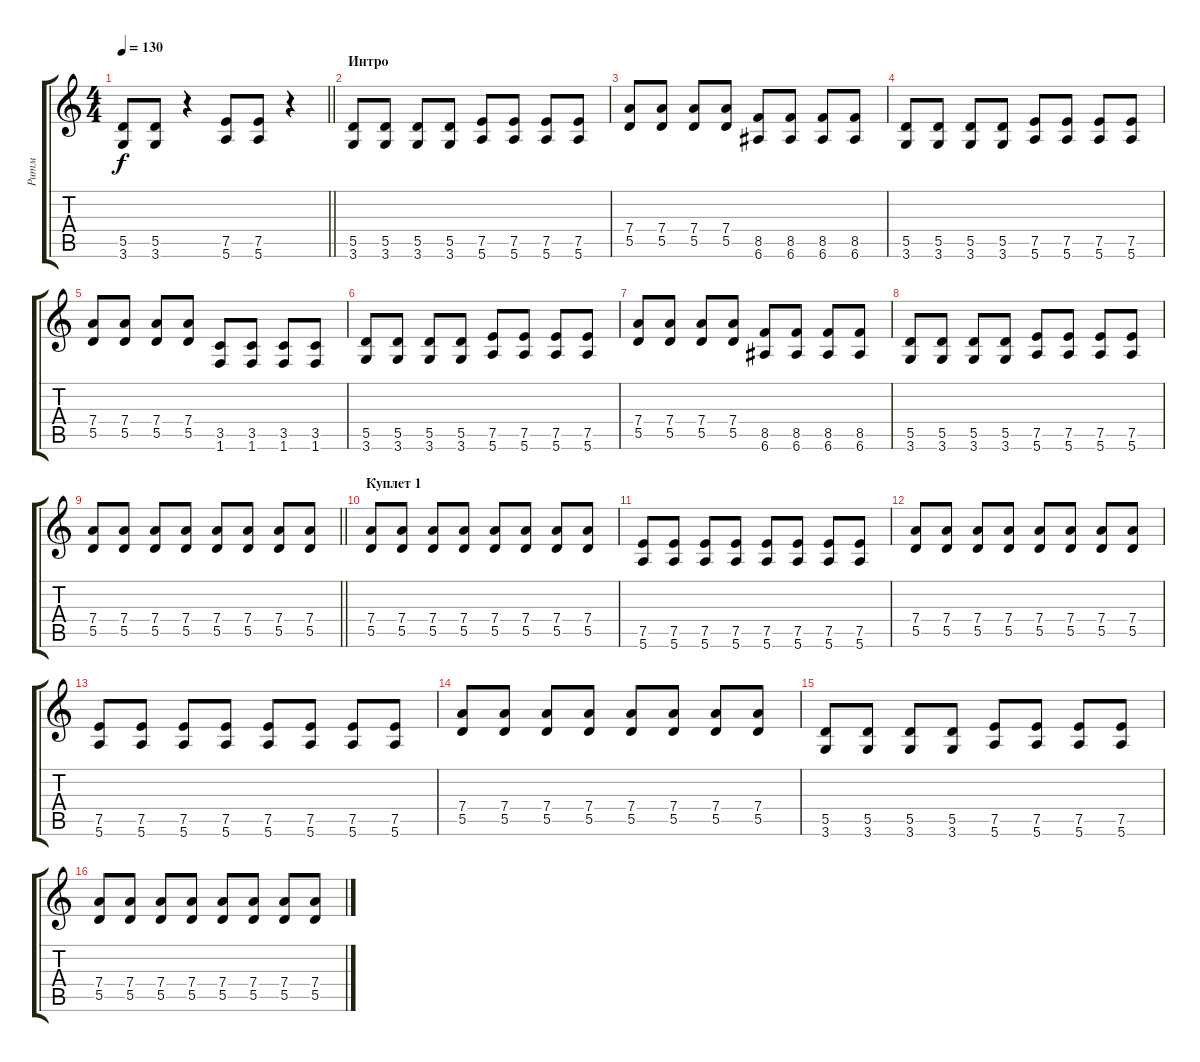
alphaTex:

\track ("Ритм" "Ритм") {instrument distortionguitar}
\staff {score tabs}
\tuning (E4 B3 G3 D3 A2 E2) {hide}
\ts (4 4)
\tempo 130
\clef g2
\barLineRight lightlight
\ks c
(5.5 3.6).8{dy f} (5.5 3.6).8 r.4 (7.5 5.6).8 (7.5 5.6).8 r.4 |
\section ("" "Интро")
(5.5 3.6).8 (5.5 3.6).8 (5.5 3.6).8 (5.5 3.6).8 (7.5 5.6).8 (7.5 5.6).8 (7.5 5.6).8 (7.5 5.6).8 |
(7.4 5.5).8 (7.4 5.5).8 (7.4 5.5).8 (7.4 5.5).8 (8.5 6.6).8 (8.5 6.6).8 (8.5 6.6).8 (8.5 6.6).8 |
(5.5 3.6).8 (5.5 3.6).8 (5.5 3.6).8 (5.5 3.6).8 (7.5 5.6).8 (7.5 5.6).8 (7.5 5.6).8 (7.5 5.6).8 |
(7.4 5.5).8 (7.4 5.5).8 (7.4 5.5).8 (7.4 5.5).8 (3.5 1.6).8 (3.5 1.6).8 (3.5 1.6).8 (3.5 1.6).8 |
(5.5 3.6).8 (5.5 3.6).8 (5.5 3.6).8 (5.5 3.6).8 (7.5 5.6).8 (7.5 5.6).8 (7.5 5.6).8 (7.5 5.6).8 |
(7.4 5.5).8 (7.4 5.5).8 (7.4 5.5).8 (7.4 5.5).8 (8.5 6.6).8 (8.5 6.6).8 (8.5 6.6).8 (8.5 6.6).8 |
(5.5 3.6).8 (5.5 3.6).8 (5.5 3.6).8 (5.5 3.6).8 (7.5 5.6).8 (7.5 5.6).8 (7.5 5.6).8 (7.5 5.6).8 |
\barLineRight lightlight
(7.4 5.5).8 (7.4 5.5).8 (7.4 5.5).8 (7.4 5.5).8 (7.4 5.5).8 (7.4 5.5).8 (7.4 5.5).8 (7.4 5.5).8 |
\section ("" "Куплет 1")
(7.4 5.5).8 (7.4 5.5).8 (7.4 5.5).8 (7.4 5.5).8 (7.4 5.5).8 (7.4 5.5).8 (7.4 5.5).8 (7.4 5.5).8 |
(7.5 5.6).8 (7.5 5.6).8 (7.5 5.6).8 (7.5 5.6).8 (7.5 5.6).8 (7.5 5.6).8 (7.5 5.6).8 (7.5 5.6).8 |
(7.4 5.5).8 (7.4 5.5).8 (7.4 5.5).8 (7.4 5.5).8 (7.4 5.5).8 (7.4 5.5).8 (7.4 5.5).8 (7.4 5.5).8 |
(7.5 5.6).8 (7.5 5.6).8 (7.5 5.6).8 (7.5 5.6).8 (7.5 5.6).8 (7.5 5.6).8 (7.5 5.6).8 (7.5 5.6).8 |
(7.4 5.5).8 (7.4 5.5).8 (7.4 5.5).8 (7.4 5.5).8 (7.4 5.5).8 (7.4 5.5).8 (7.4 5.5).8 (7.4 5.5).8 |
(5.5 3.6).8 (5.5 3.6).8 (5.5 3.6).8 (5.5 3.6).8 (7.5 5.6).8 (7.5 5.6).8 (7.5 5.6).8 (7.5 5.6).8 |
(7.4 5.5).8 (7.4 5.5).8 (7.4 5.5).8 (7.4 5.5).8 (7.4 5.5).8 (7.4 5.5).8 (7.4 5.5).8 (7.4 5.5).8
